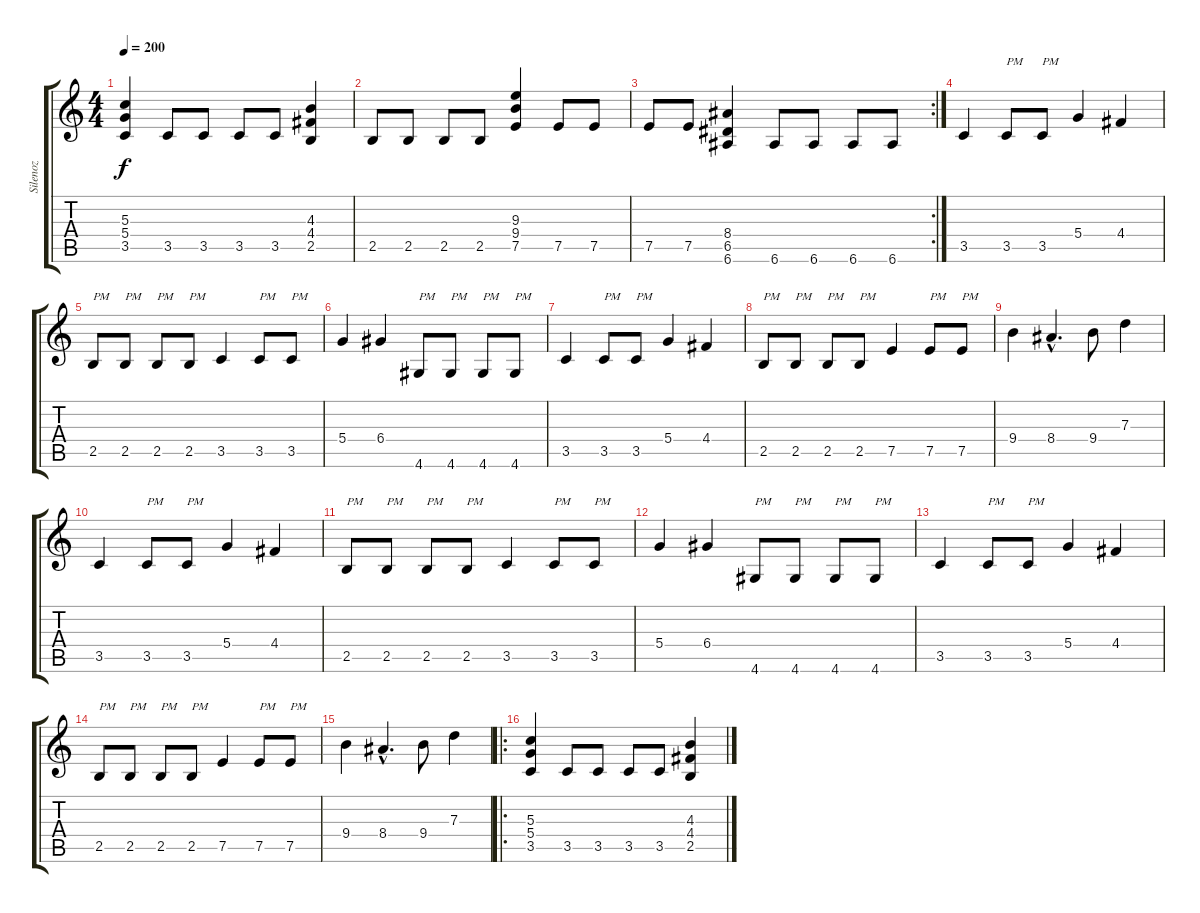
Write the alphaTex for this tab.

\track ("Silenoz" "Silenoz") {instrument distortionguitar}
\staff {score tabs}
\tuning (E4 B3 G3 D3 A2 E2) {hide}
\ts (4 4)
\tempo 200
\clef g2
\ks c
(5.3 5.4 3.5).4{dy f} 3.5.8 3.5.8 3.5.8 3.5.8 (4.3 4.4 2.5).4 |
2.5.8 2.5.8 2.5.8 2.5.8 (9.3 9.4 7.5).4 7.5.8 7.5.8 |
\rc 2
7.5.8 7.5.8 (8.4 6.5 6.6).4 6.6.8 6.6.8 6.6.8 6.6.8 |
3.5.4 3.5.8{txt "PM"} 3.5.8{txt "PM"} 5.4.4 4.4.4 |
2.5.8{txt "PM"} 2.5.8{txt "PM"} 2.5.8{txt "PM"} 2.5.8{txt "PM"} 3.5.4 3.5.8{txt "PM"} 3.5.8{txt "PM"} |
5.4.4 6.4.4 4.6.8{txt "PM"} 4.6.8{txt "PM"} 4.6.8{txt "PM"} 4.6.8{txt "PM"} |
3.5.4 3.5.8{txt "PM"} 3.5.8{txt "PM"} 5.4.4 4.4.4 |
2.5.8{txt "PM"} 2.5.8{txt "PM"} 2.5.8{txt "PM"} 2.5.8{txt "PM"} 7.5.4 7.5.8{txt "PM"} 7.5.8{txt "PM"} |
9.4.4 8.4{hac}.4{d} 9.4.8 7.3.4 |
3.5.4 3.5.8{txt "PM"} 3.5.8{txt "PM"} 5.4.4 4.4.4 |
2.5.8{txt "PM"} 2.5.8{txt "PM"} 2.5.8{txt "PM"} 2.5.8{txt "PM"} 3.5.4 3.5.8{txt "PM"} 3.5.8{txt "PM"} |
5.4.4 6.4.4 4.6.8{txt "PM"} 4.6.8{txt "PM"} 4.6.8{txt "PM"} 4.6.8{txt "PM"} |
3.5.4 3.5.8{txt "PM"} 3.5.8{txt "PM"} 5.4.4 4.4.4 |
2.5.8{txt "PM"} 2.5.8{txt "PM"} 2.5.8{txt "PM"} 2.5.8{txt "PM"} 7.5.4 7.5.8{txt "PM"} 7.5.8{txt "PM"} |
9.4.4 8.4{hac}.4{d} 9.4.8 7.3.4 |
\ro
(5.3 5.4 3.5).4 3.5.8 3.5.8 3.5.8 3.5.8 (4.3 4.4 2.5).4
